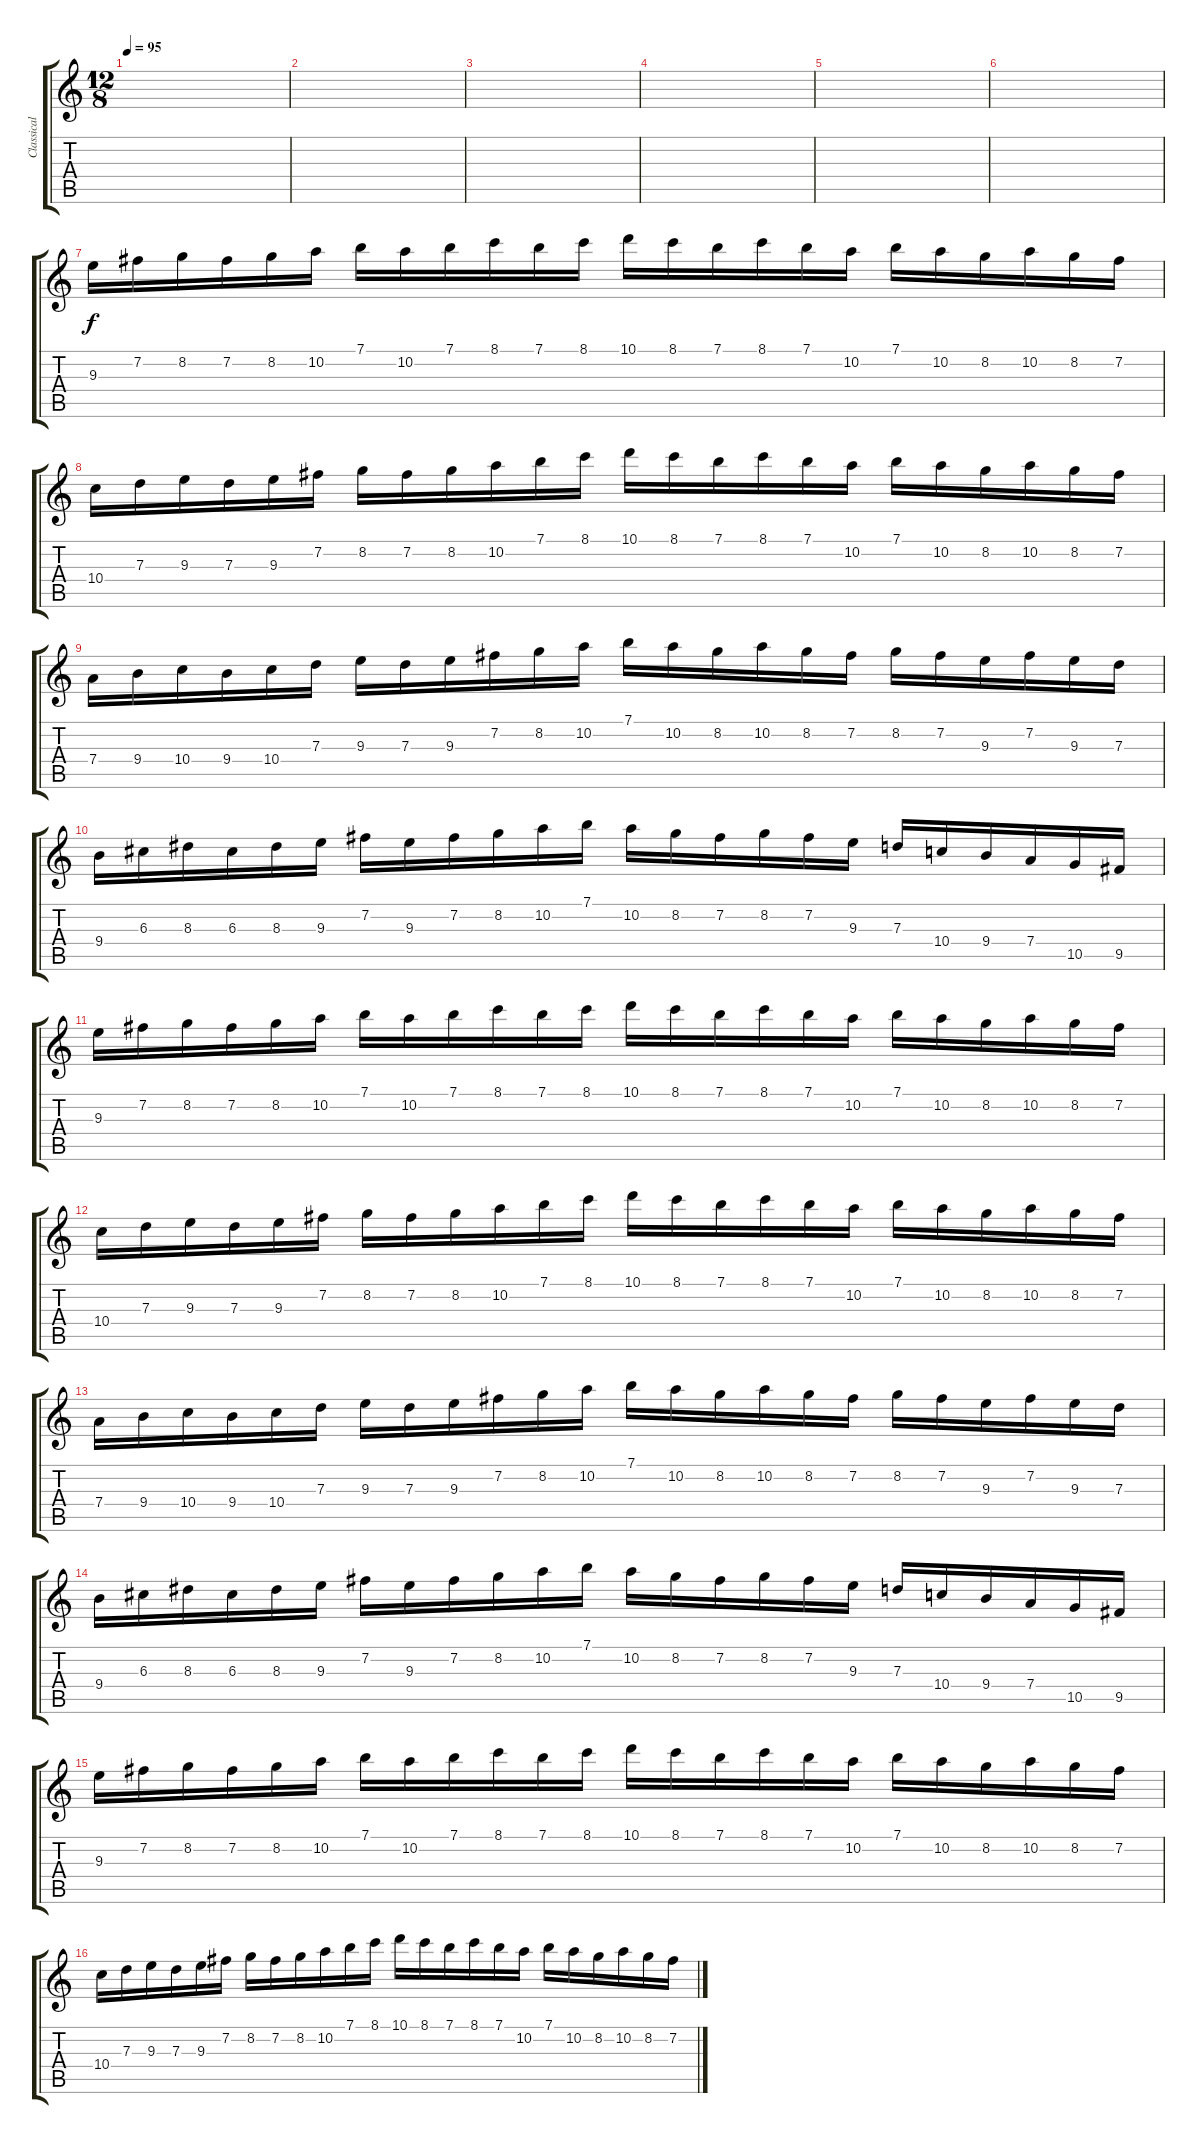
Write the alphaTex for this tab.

\track ("Classical Guitar" "Classical ") {instrument acousticguitarnylon}
\staff {score tabs}
\tuning (E4 B3 G3 D3 A2 E2) {hide}
\ts (12 8)
\tempo 95
\clef g2
\ks c
|
|
|
|
|
|
9.3.16 7.2.16 8.2.16 7.2.16 8.2.16 10.2.16 7.1.16 10.2.16 7.1.16 8.1.16 7.1.16 8.1.16 10.1.16 8.1.16 7.1.16 8.1.16 7.1.16 10.2.16 7.1.16 10.2.16 8.2.16 10.2.16 8.2.16 7.2.16 |
10.4.16 7.3.16 9.3.16 7.3.16 9.3.16 7.2.16 8.2.16 7.2.16 8.2.16 10.2.16 7.1.16 8.1.16 10.1.16 8.1.16 7.1.16 8.1.16 7.1.16 10.2.16 7.1.16 10.2.16 8.2.16 10.2.16 8.2.16 7.2.16 |
7.4.16 9.4.16 10.4.16 9.4.16 10.4.16 7.3.16 9.3.16 7.3.16 9.3.16 7.2.16 8.2.16 10.2.16 7.1.16 10.2.16 8.2.16 10.2.16 8.2.16 7.2.16 8.2.16 7.2.16 9.3.16 7.2.16 9.3.16 7.3.16 |
9.4.16 6.3.16 8.3.16 6.3.16 8.3.16 9.3.16 7.2.16 9.3.16 7.2.16 8.2.16 10.2.16 7.1.16 10.2.16 8.2.16 7.2.16 8.2.16 7.2.16 9.3.16 7.3.16 10.4.16 9.4.16 7.4.16 10.5.16 9.5.16 |
9.3.16 7.2.16 8.2.16 7.2.16 8.2.16 10.2.16 7.1.16 10.2.16 7.1.16 8.1.16 7.1.16 8.1.16 10.1.16 8.1.16 7.1.16 8.1.16 7.1.16 10.2.16 7.1.16 10.2.16 8.2.16 10.2.16 8.2.16 7.2.16 |
10.4.16 7.3.16 9.3.16 7.3.16 9.3.16 7.2.16 8.2.16 7.2.16 8.2.16 10.2.16 7.1.16 8.1.16 10.1.16 8.1.16 7.1.16 8.1.16 7.1.16 10.2.16 7.1.16 10.2.16 8.2.16 10.2.16 8.2.16 7.2.16 |
7.4.16 9.4.16 10.4.16 9.4.16 10.4.16 7.3.16 9.3.16 7.3.16 9.3.16 7.2.16 8.2.16 10.2.16 7.1.16 10.2.16 8.2.16 10.2.16 8.2.16 7.2.16 8.2.16 7.2.16 9.3.16 7.2.16 9.3.16 7.3.16 |
9.4.16 6.3.16 8.3.16 6.3.16 8.3.16 9.3.16 7.2.16 9.3.16 7.2.16 8.2.16 10.2.16 7.1.16 10.2.16 8.2.16 7.2.16 8.2.16 7.2.16 9.3.16 7.3.16 10.4.16 9.4.16 7.4.16 10.5.16 9.5.16 |
9.3.16 7.2.16 8.2.16 7.2.16 8.2.16 10.2.16 7.1.16 10.2.16 7.1.16 8.1.16 7.1.16 8.1.16 10.1.16 8.1.16 7.1.16 8.1.16 7.1.16 10.2.16 7.1.16 10.2.16 8.2.16 10.2.16 8.2.16 7.2.16 |
10.4.16 7.3.16 9.3.16 7.3.16 9.3.16 7.2.16 8.2.16 7.2.16 8.2.16 10.2.16 7.1.16 8.1.16 10.1.16 8.1.16 7.1.16 8.1.16 7.1.16 10.2.16 7.1.16 10.2.16 8.2.16 10.2.16 8.2.16 7.2.16
